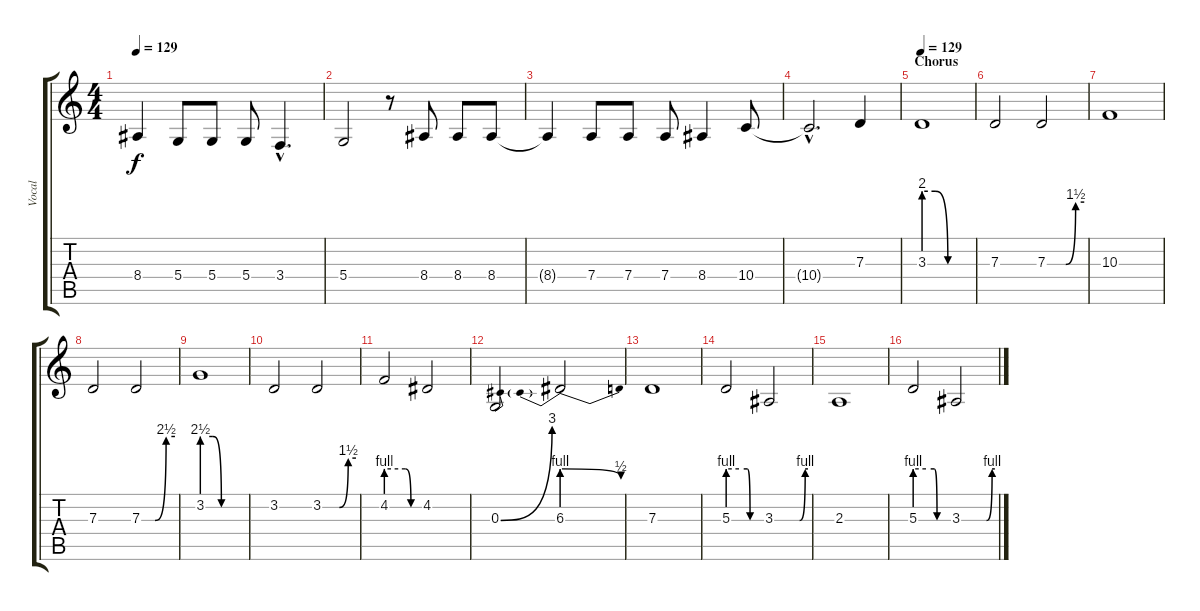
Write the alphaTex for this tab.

\track ("Vocal" "Vocal") {instrument pad4choir}
\staff {score tabs}
\tuning (E4 B3 G3 D3 A2 E2) {hide}
\ts (4 4)
\tempo 129
\clef g2
\ks c
8.4{t}.4{dy f} 5.4.8 5.4.8 5.4.8 3.4{hac}.4{d} |
5.4.2 r.8 8.4.8 8.4.8 8.4.8 |
8.4{t}.4 7.4.8 7.4.8 7.4.8 8.4.4 10.4.8 |
10.4{hac t}.2{d} 7.3.4 |
\section ("" "Chorus")
\tempo 129
3.3{be (custom 0 8 14 8 30 0 60 0)}.1 |
7.3.2 7.3{be (custom 0 0 30 0 46 6 60 6)}.2 |
10.3.1 |
7.3.2 7.3{be (custom 0 0 24 0 44 10 60 10)}.2 |
3.2{be (custom 0 10 15 10 27 0 60 0)}.1 |
3.2.2 3.2{be (custom 0 0 30 0 46 6 60 6)}.2 |
4.2{be (custom 0 4 35 4 45 0 60 0)}.2 4.2.2 |
0.3{be (bend 0 0 60 12)}.2 6.3{be (prebendrelease 0 4 60 2)}.2 |
7.3.1 |
5.3{be (custom 0 4 20 4 35 4 40 0 60 0)}.2 3.3{be (custom 0 0 45 0 55 4 60 4)}.2 |
2.3.1 |
5.3{be (custom 0 4 20 4 35 4 40 0 60 0)}.2 3.3{be (custom 0 0 45 0 55 4 60 4)}.2
